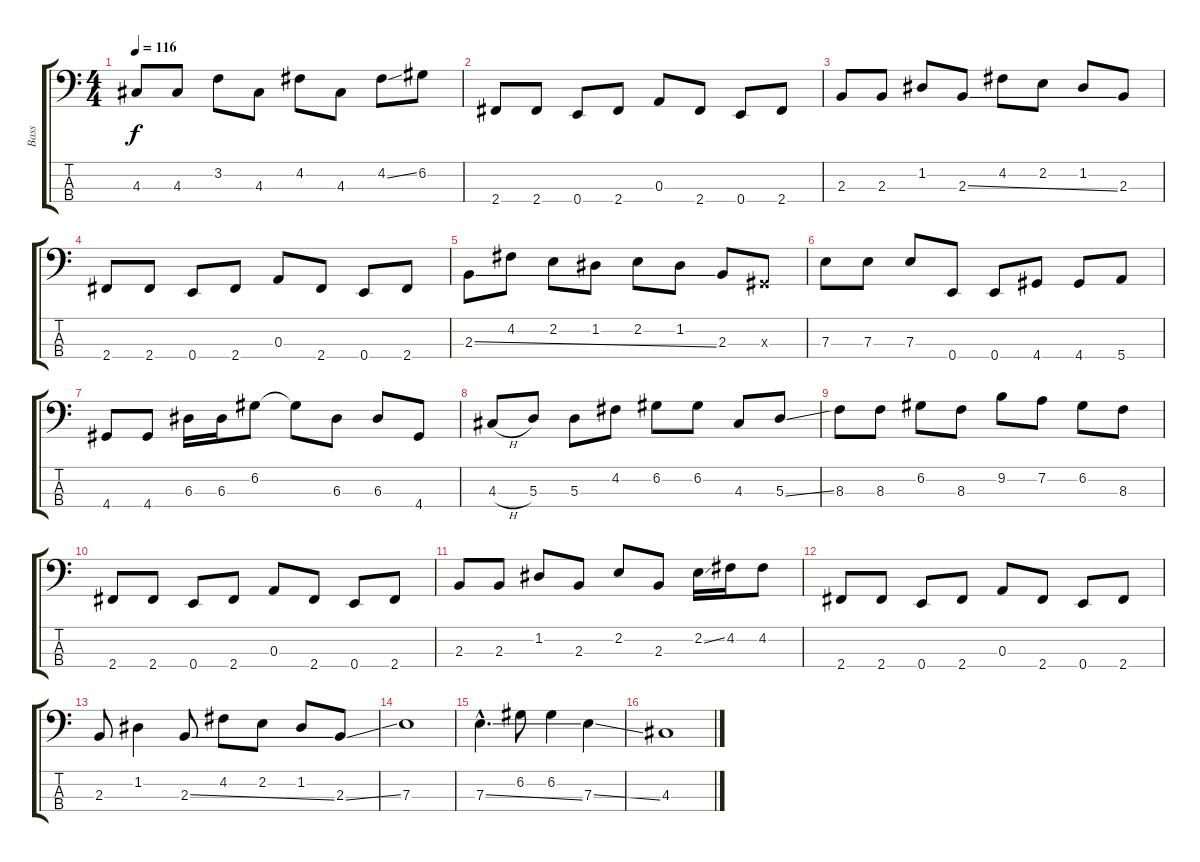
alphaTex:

\track ("Bass" "Bass") {instrument electricbassfinger}
\staff {score tabs}
\tuning (G2 D2 A1 E1) {hide}
\ts (4 4)
\tempo 116
\clef f4
\ks c
4.3.8{dy f} 4.3.8 3.2.8 4.3.8 4.2.8 4.3.8 4.2{ss}.8 6.2.8 |
2.4.8 2.4.8 0.4.8 2.4.8 0.3.8 2.4.8 0.4.8 2.4.8 |
2.3.8 2.3.8 1.2.8 2.3{ss}.8 4.2.8 2.2.8 1.2.8 2.3.8 |
2.4.8 2.4.8 0.4.8 2.4.8 0.3.8 2.4.8 0.4.8 2.4.8 |
2.3{ss}.8 4.2.8 2.2.8 1.2.8 2.2.8 1.2.8 2.3.8 -1.3{x}.8 |
7.3.8 7.3.8 7.3.8 0.4.8 0.4.8 4.4.8 4.4.8 5.4.8 |
4.4.8 4.4.8 6.3.16 6.3.16 6.2.8 6.2{t}.8 6.3.8 6.3.8 4.4.8 |
4.3{h}.8 5.3.8 5.3.8 4.2.8 6.2.8 6.2.8 4.3.8 5.3{ss}.8 |
8.3.8 8.3.8 6.2.8 8.3.8 9.2.8 7.2.8 6.2.8 8.3.8 |
2.4.8 2.4.8 0.4.8 2.4.8 0.3.8 2.4.8 0.4.8 2.4.8 |
2.3.8 2.3.8 1.2.8 2.3.8 2.2.8 2.3.8 2.2{ss}.16 4.2.16 4.2.8 |
2.4.8 2.4.8 0.4.8 2.4.8 0.3.8 2.4.8 0.4.8 2.4.8 |
2.3.8 1.2.4 2.3{ss}.8 4.2.8 2.2.8 1.2.8 2.3{ss}.8 |
7.3.1 |
7.3{ss hac}.4{d} 6.2.8 6.2.4 7.3{ss}.4 |
4.3.1
